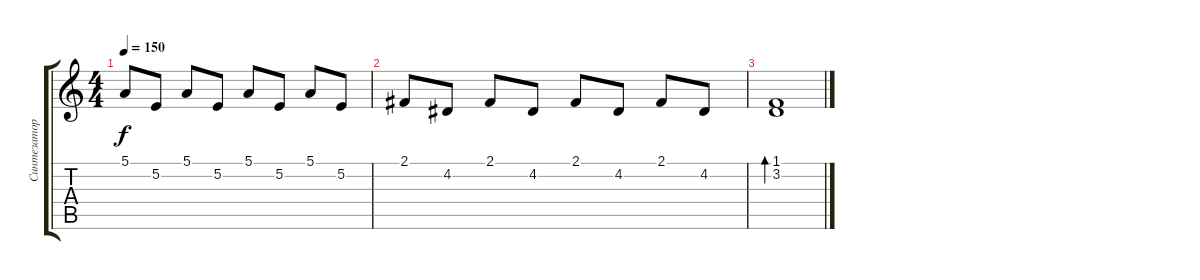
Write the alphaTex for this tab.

\track ("Синтезатор" "Синтезатор") {instrument honkytonkpiano}
\staff {score tabs}
\tuning (E4 B3 G3 D3 A2 E2) {hide}
\ts (4 4)
\tempo 150
\clef g2
\ks c
5.1.8{dy f} 5.2.8 5.1.8 5.2.8 5.1.8 5.2.8 5.1.8 5.2.8 |
2.1.8 4.2.8 2.1.8 4.2.8 2.1.8 4.2.8 2.1.8 4.2.8 |
(1.1 3.2).1{bd 480}
